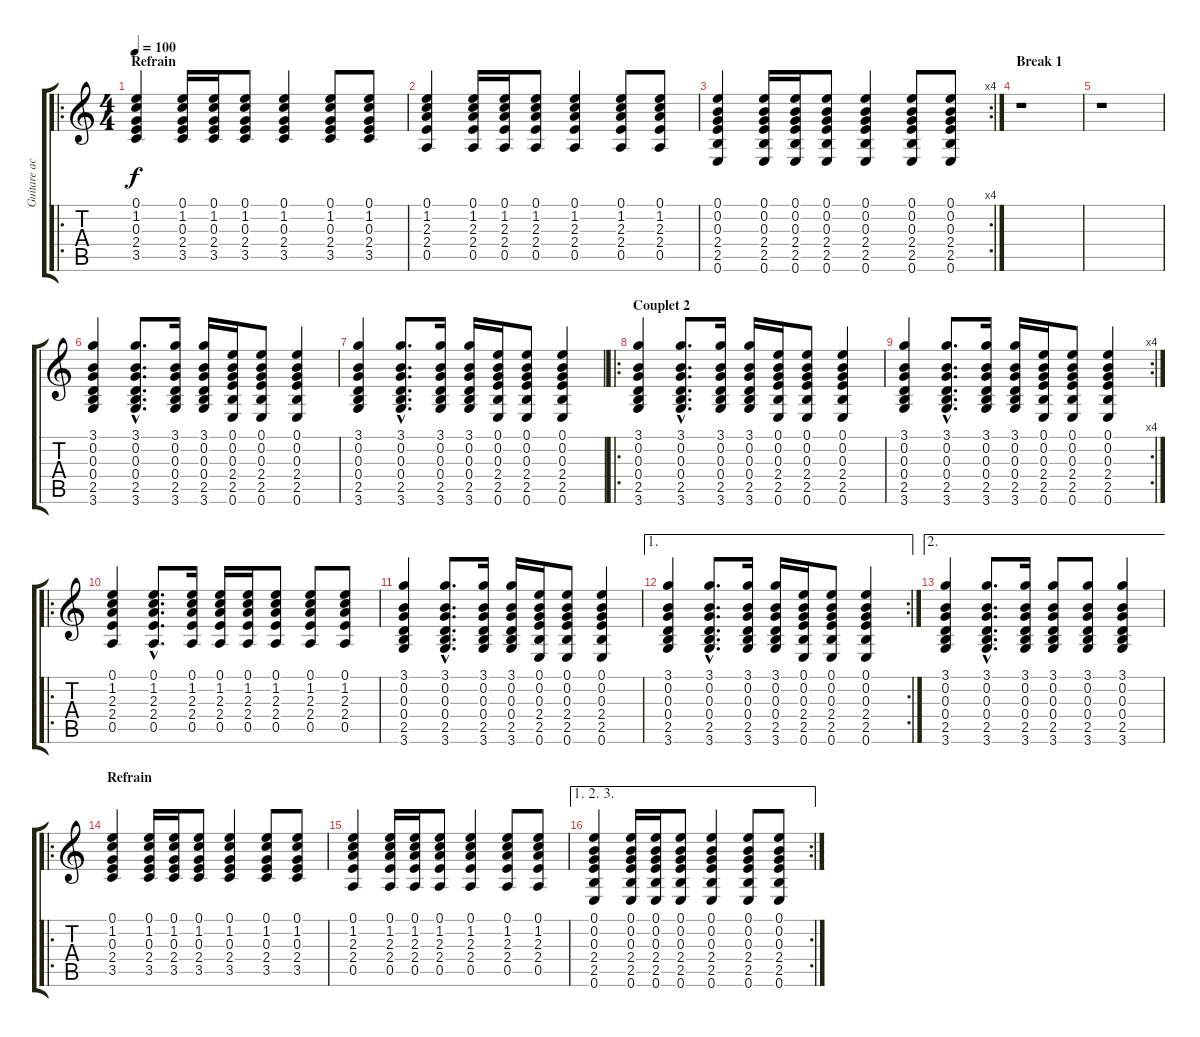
\track ("Guitare acoustique" "Guitare ac") {instrument acousticguitarsteel}
\staff {score tabs}
\tuning (E4 B3 G3 D3 A2 E2) {hide}
\ro
\ts (4 4)
\section ("" "Refrain")
\tempo 100
\clef g2
\ks c
(0.1 1.2 0.3 2.4 3.5).4{dy f} (0.1 1.2 0.3 2.4 3.5).16 (0.1 1.2 0.3 2.4 3.5).16 (0.1 1.2 0.3 2.4 3.5).8 (0.1 1.2 0.3 2.4 3.5).4 (0.1 1.2 0.3 2.4 3.5).8 (0.1 1.2 0.3 2.4 3.5).8 |
(0.1 1.2 2.3 2.4 0.5).4 (0.1 1.2 2.3 2.4 0.5).16 (0.1 1.2 2.3 2.4 0.5).16 (0.1 1.2 2.3 2.4 0.5).8 (0.1 1.2 2.3 2.4 0.5).4 (0.1 1.2 2.3 2.4 0.5).8 (0.1 1.2 2.3 2.4 0.5).8 |
\rc 4
(0.1 0.2 0.3 2.4 2.5 0.6).4 (0.1 0.2 0.3 2.4 2.5 0.6).16 (0.1 0.2 0.3 2.4 2.5 0.6).16 (0.1 0.2 0.3 2.4 2.5 0.6).8 (0.1 0.2 0.3 2.4 2.5 0.6).4 (0.1 0.2 0.3 2.4 2.5 0.6).8 (0.1 0.2 0.3 2.4 2.5 0.6).8 |
\section ("" "Break 1")
r.1 |
r.1 |
(3.1 0.2 0.3 0.4 2.5 3.6).4 (3.1{hac} 0.2{hac} 0.3{hac} 0.4{hac} 2.5{hac} 3.6{hac}).8{d} (3.1 0.2 0.3 0.4 2.5 3.6).16 (3.1 0.2 0.3 0.4 2.5 3.6).16 (0.1 0.2 0.3 2.4 2.5 0.6).16 (0.1 0.2 0.3 2.4 2.5 0.6).8 (0.1 0.2 0.3 2.4 2.5 0.6).4 |
(3.1 0.2 0.3 0.4 2.5 3.6).4 (3.1{hac} 0.2{hac} 0.3{hac} 0.4{hac} 2.5{hac} 3.6{hac}).8{d} (3.1 0.2 0.3 0.4 2.5 3.6).16 (3.1 0.2 0.3 0.4 2.5 3.6).16 (0.1 0.2 0.3 2.4 2.5 0.6).16 (0.1 0.2 0.3 2.4 2.5 0.6).8 (0.1 0.2 0.3 2.4 2.5 0.6).4 |
\ro
\section ("" "Couplet 2")
(3.1 0.2 0.3 0.4 2.5 3.6).4 (3.1{hac} 0.2{hac} 0.3{hac} 0.4{hac} 2.5{hac} 3.6{hac}).8{d} (3.1 0.2 0.3 0.4 2.5 3.6).16 (3.1 0.2 0.3 0.4 2.5 3.6).16 (0.1 0.2 0.3 2.4 2.5 0.6).16 (0.1 0.2 0.3 2.4 2.5 0.6).8 (0.1 0.2 0.3 2.4 2.5 0.6).4 |
\rc 4
(3.1 0.2 0.3 0.4 2.5 3.6).4 (3.1{hac} 0.2{hac} 0.3{hac} 0.4{hac} 2.5{hac} 3.6{hac}).8{d} (3.1 0.2 0.3 0.4 2.5 3.6).16 (3.1 0.2 0.3 0.4 2.5 3.6).16 (0.1 0.2 0.3 2.4 2.5 0.6).16 (0.1 0.2 0.3 2.4 2.5 0.6).8 (0.1 0.2 0.3 2.4 2.5 0.6).4 |
\ro
(0.1 1.2 2.3 2.4 0.5).4 (0.1{hac} 1.2{hac} 2.3{hac} 2.4{hac} 0.5{hac}).8{d} (0.1 1.2 2.3 2.4 0.5).16 (0.1 1.2 2.3 2.4 0.5).16 (0.1 1.2 2.3 2.4 0.5).16 (0.1 1.2 2.3 2.4 0.5).8 (0.1 1.2 2.3 2.4 0.5).8 (0.1 1.2 2.3 2.4 0.5).8 |
(3.1 0.2 0.3 0.4 2.5 3.6).4 (3.1{hac} 0.2{hac} 0.3{hac} 0.4{hac} 2.5{hac} 3.6{hac}).8{d} (3.1 0.2 0.3 0.4 2.5 3.6).16 (3.1 0.2 0.3 0.4 2.5 3.6).16 (0.1 0.2 0.3 2.4 2.5 0.6).16 (0.1 0.2 0.3 2.4 2.5 0.6).8 (0.1 0.2 0.3 2.4 2.5 0.6).4 |
\ae 1
\rc 2
(3.1 0.2 0.3 0.4 2.5 3.6).4 (3.1{hac} 0.2{hac} 0.3{hac} 0.4{hac} 2.5{hac} 3.6{hac}).8{d} (3.1 0.2 0.3 0.4 2.5 3.6).16 (3.1 0.2 0.3 0.4 2.5 3.6).16 (0.1 0.2 0.3 2.4 2.5 0.6).16 (0.1 0.2 0.3 2.4 2.5 0.6).8 (0.1 0.2 0.3 2.4 2.5 0.6).4 |
\ae 2
(3.1 0.2 0.3 0.4 2.5 3.6).4 (3.1{hac} 0.2{hac} 0.3{hac} 0.4{hac} 2.5{hac} 3.6{hac}).8{d} (3.1 0.2 0.3 0.4 2.5 3.6).16 (3.1 0.2 0.3 0.4 2.5 3.6).8 (3.1 0.2 0.3 0.4 2.5 3.6).8 (3.1 0.2 0.3 0.4 2.5 3.6).4 |
\ro
\section ("" "Refrain")
(0.1 1.2 0.3 2.4 3.5).4 (0.1 1.2 0.3 2.4 3.5).16 (0.1 1.2 0.3 2.4 3.5).16 (0.1 1.2 0.3 2.4 3.5).8 (0.1 1.2 0.3 2.4 3.5).4 (0.1 1.2 0.3 2.4 3.5).8 (0.1 1.2 0.3 2.4 3.5).8 |
(0.1 1.2 2.3 2.4 0.5).4 (0.1 1.2 2.3 2.4 0.5).16 (0.1 1.2 2.3 2.4 0.5).16 (0.1 1.2 2.3 2.4 0.5).8 (0.1 1.2 2.3 2.4 0.5).4 (0.1 1.2 2.3 2.4 0.5).8 (0.1 1.2 2.3 2.4 0.5).8 |
\ae (1 2 3)
\rc 2
(0.1 0.2 0.3 2.4 2.5 0.6).4 (0.1 0.2 0.3 2.4 2.5 0.6).16 (0.1 0.2 0.3 2.4 2.5 0.6).16 (0.1 0.2 0.3 2.4 2.5 0.6).8 (0.1 0.2 0.3 2.4 2.5 0.6).4 (0.1 0.2 0.3 2.4 2.5 0.6).8 (0.1 0.2 0.3 2.4 2.5 0.6).8
